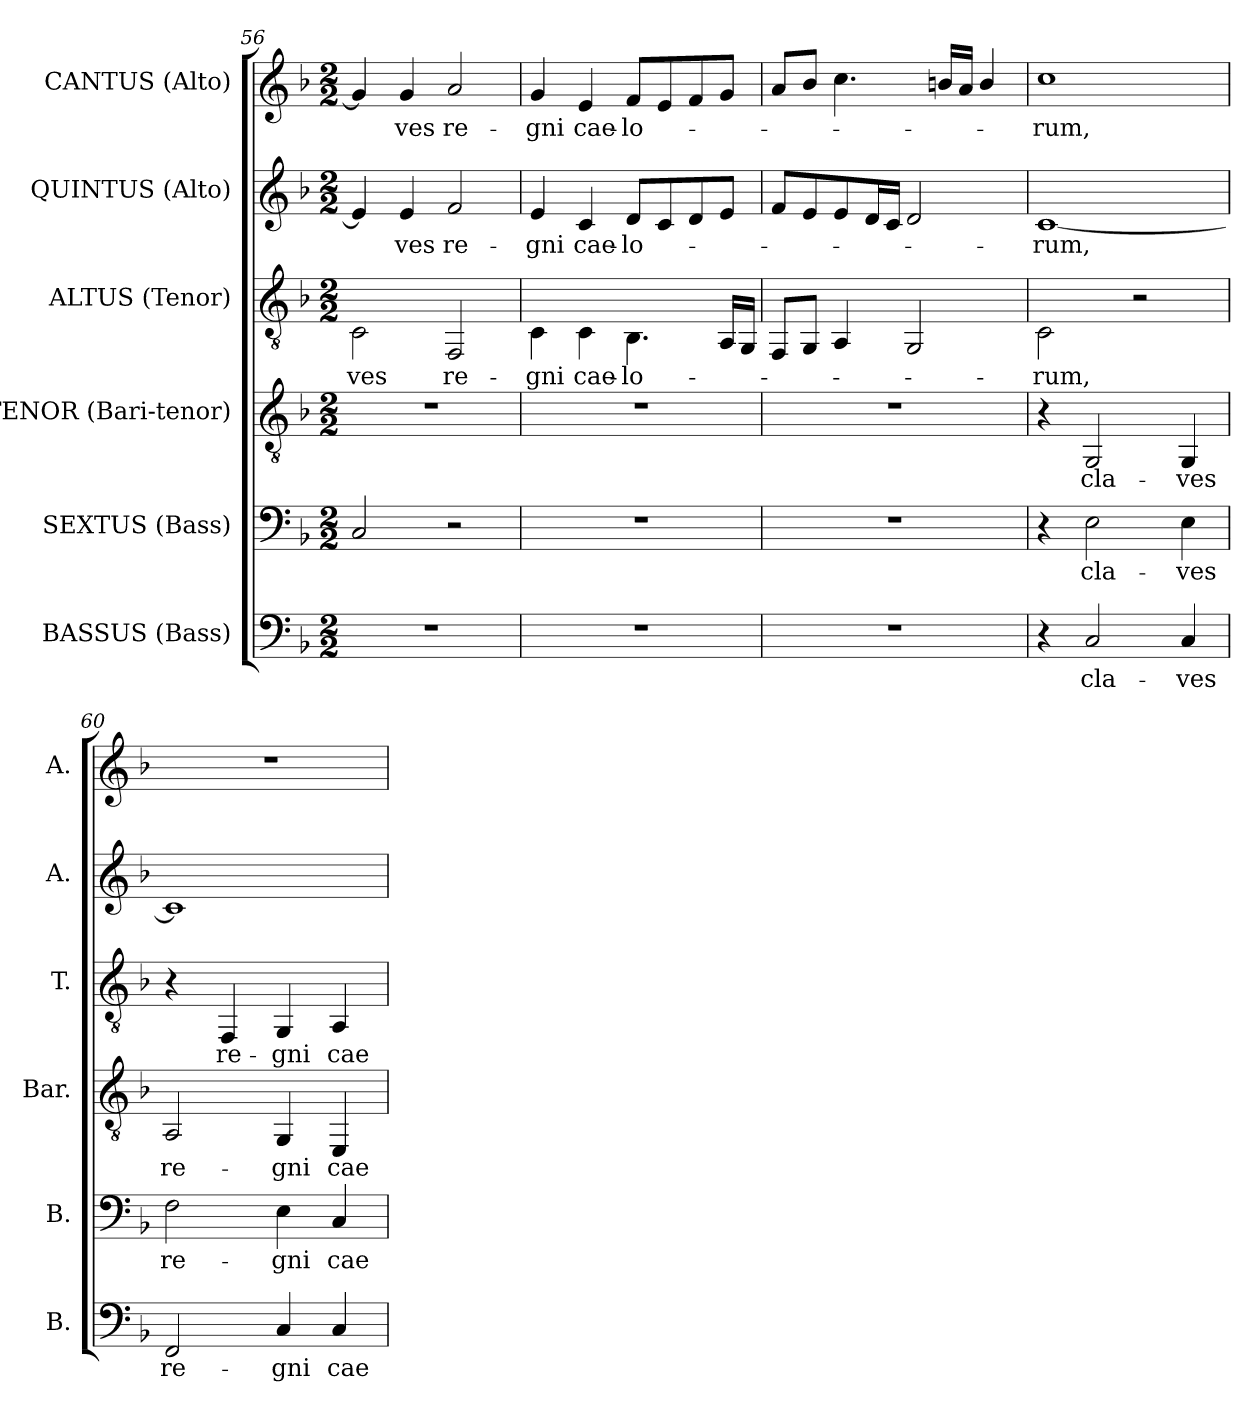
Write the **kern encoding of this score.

**kern	**text	**kern	**text	**kern	**text	**kern	**text	**kern	**text	**kern	**text
*part6	*part6	*part5	*part5	*part4	*part4	*part3	*part3	*part2	*part2	*part1	*part1
*staff6	*staff6	*staff5	*staff5	*staff4	*staff4	*staff3	*staff3	*staff2	*staff2	*staff1	*staff1
*I"BASSUS (Bass)	*	*I"SEXTUS (Bass)	*	*I"TENOR (Bari-tenor)	*	*I"ALTUS (Tenor)	*	*I"QUINTUS (Alto)	*	*I"CANTUS (Alto)	*
*I'B.	*	*I'B.	*	*I'Bar.	*	*I'T.	*	*I'A.	*	*I'A.	*
*clefF4	*	*clefF4	*	*clefGv2	*	*clefGv2	*	*clefG2	*	*clefG2	*
*k[b-]	*	*k[b-]	*	*k[b-]	*	*k[b-]	*	*k[b-]	*	*k[b-]	*
*F:	*	*F:	*	*F:	*	*F:	*	*F:	*	*F:	*
*M2/2	*	*M2/2	*	*M2/2	*	*M2/2	*	*M2/2	*	*M2/2	*
=56	=56	=56	=56	=56	=56	=56	=56	=56	=56	=56	=56
!	!	!	!	!	!	!	!LO:LY:b:color=#000000	!	!	!	!
1r	.	2Ci/	.	1r	.	2Ci\	-ves	4ei/]	.	4gi/]	.
!	!	!	!	!	!	!	!	!	!LO:LY:b:color=#000000	!	!
!	!	!	!	!	!	!	!	!	!	!	!LO:LY:b:color=#000000
.	.	.	.	.	.	.	.	4ei/	-ves	4gi/	-ves
!	!	!	!	!	!	!	!LO:LY:b:color=#000000	!	!	!	!
!	!	!	!	!	!	!	!	!	!LO:LY:b:color=#000000	!	!
!	!	!	!	!	!	!	!	!	!	!	!LO:LY:b:color=#000000
.	.	2r	.	.	.	2FFi/	re-	2fi/	re-	2ai/	re-
=57	=57	=57	=57	=57	=57	=57	=57	=57	=57	=57	=57
!	!	!	!	!	!	!	!LO:LY:b:color=#000000	!	!	!	!
!	!	!	!	!	!	!	!	!	!LO:LY:b:color=#000000	!	!
!	!	!	!	!	!	!	!	!	!	!	!LO:LY:b:color=#000000
1r	.	1r	.	1r	.	4Ci\	-gni	4ei/	-gni	4gi/	-gni
!	!	!	!	!	!	!	!LO:LY:b:color=#000000	!	!	!	!
!	!	!	!	!	!	!	!	!	!LO:LY:b:color=#000000	!	!
!	!	!	!	!	!	!	!	!	!	!	!LO:LY:b:color=#000000
.	.	.	.	.	.	4Ci\	cae-	4ci/	cae-	4ei/	cae-
!	!	!	!	!	!	!	!LO:LY:b:color=#000000	!	!	!	!
!	!	!	!	!	!	!	!	!	!LO:LY:b:color=#000000	!	!
!	!	!	!	!	!	!	!	!	!	!	!LO:LY:b:color=#000000
.	.	.	.	.	.	4.BB-i\	-lo-	8di/L	-lo-	8fi/L	-lo-
.	.	.	.	.	.	.	.	8ci/	.	8ei/	.
.	.	.	.	.	.	.	.	8di/	.	8fi/	.
.	.	.	.	.	.	16AAi/LL	.	8ei/J	.	8gi/J	.
.	.	.	.	.	.	16GGi/JJ	.	.	.	.	.
=58	=58	=58	=58	=58	=58	=58	=58	=58	=58	=58	=58
1r	.	1r	.	1r	.	8FFi/L	.	8fi/L	.	8ai/L	.
.	.	.	.	.	.	8GGi/J	.	8ei/	.	8b-i/J	.
.	.	.	.	.	.	4AAi/	.	8ei/	.	4.cci\	.
.	.	.	.	.	.	.	.	16di/L	.	.	.
.	.	.	.	.	.	.	.	16ci/JJ	.	.	.
.	.	.	.	.	.	2GGi/	.	2di/	.	.	.
.	.	.	.	.	.	.	.	.	.	16bni/LL	.
.	.	.	.	.	.	.	.	.	.	16ai/JJ	.
.	.	.	.	.	.	.	.	.	.	4bi/	.
=59	=59	=59	=59	=59	=59	=59	=59	=59	=59	=59	=59
!	!	!	!	!	!	!	!LO:LY:b:color=#000000	!	!	!	!
!	!	!	!	!	!	!	!	!	!LO:LY:b:color=#000000	!	!
!	!	!	!	!	!	!	!	!	!	!	!LO:LY:b:color=#000000
4r	.	4r	.	4r	.	2Ci\	-rum,	[1ci	-rum,	1cci	-rum,
!	!LO:LY:b:color=#000000	!	!	!	!	!	!	!	!	!	!
!	!	!	!LO:LY:b:color=#000000	!	!	!	!	!	!	!	!
!	!	!	!	!	!LO:LY:b:color=#000000	!	!	!	!	!	!
2Ci/	cla-	2Ei\	cla-	2GGi/	cla-	.	.	.	.	.	.
.	.	.	.	.	.	2r	.	.	.	.	.
!	!LO:LY:b:color=#000000	!	!	!	!	!	!	!	!	!	!
!	!	!	!LO:LY:b:color=#000000	!	!	!	!	!	!	!	!
!	!	!	!	!	!LO:LY:b:color=#000000	!	!	!	!	!	!
4Ci/	-ves	4Ei\	-ves	4GGi/	-ves	.	.	.	.	.	.
!!LO:PB:g=z
=60	=60	=60	=60	=60	=60	=60	=60	=60	=60	=60	=60
!	!LO:LY:b:color=#000000	!	!	!	!	!	!	!	!	!	!
!	!	!	!LO:LY:b:color=#000000	!	!	!	!	!	!	!	!
!	!	!	!	!	!LO:LY:b:color=#000000	!	!	!	!	!	!
!	!	!	!	!	!	!	!	!	!LO:LY:b:color=#000000	!	!
2FFi/	re-	2Fi\	re-	2AAi/	re-	4r	.	1ci]	.	1r	.
!	!	!	!	!	!	!	!LO:LY:b:color=#000000	!	!	!	!
.	.	.	.	.	.	4FFi/	re-	.	.	.	.
!	!LO:LY:b:color=#000000	!	!	!	!	!	!	!	!	!	!
!	!	!	!LO:LY:b:color=#000000	!	!	!	!	!	!	!	!
!	!	!	!	!	!LO:LY:b:color=#000000	!	!	!	!	!	!
!	!	!	!	!	!	!	!LO:LY:b:color=#000000	!	!	!	!
4Ci/	-gni	4Ei\	-gni	4GGi/	-gni	4GGi/	-gni	.	.	.	.
!	!LO:LY:b:color=#000000	!	!	!	!	!	!	!	!	!	!
!	!	!	!LO:LY:b:color=#000000	!	!	!	!	!	!	!	!
!	!	!	!	!	!LO:LY:b:color=#000000	!	!	!	!	!	!
!	!	!	!	!	!	!	!LO:LY:b:color=#000000	!	!	!	!
4Ci/	cae-	4Ci/	cae-	4EEi/	cae-	4AAi/	cae-	.	.	.	.
=	=	=	=	=	=	=	=	=	=	=	=
*-	*-	*-	*-	*-	*-	*-	*-	*-	*-	*-	*-
